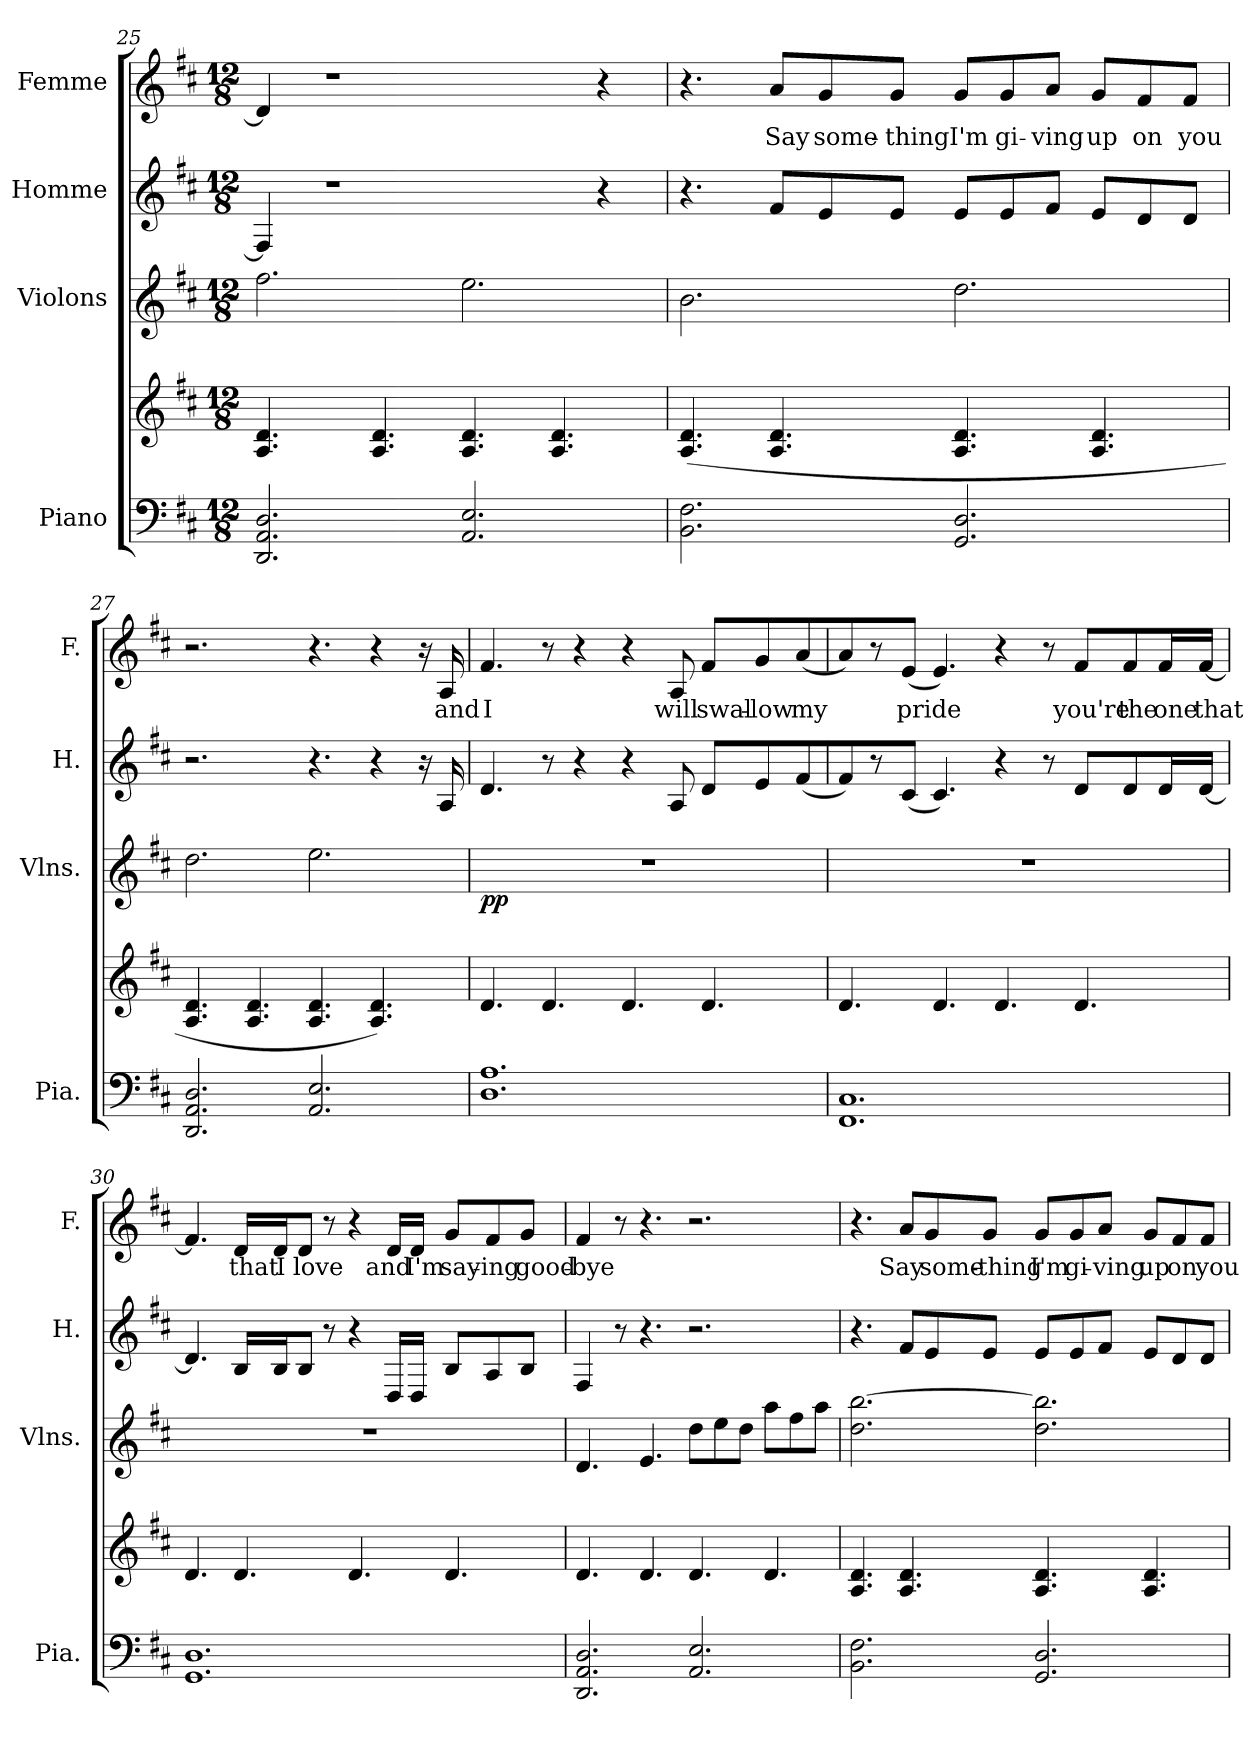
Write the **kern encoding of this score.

**kern	**kern	**kern	**dynam	**kern	**kern	**text
*part4	*part4	*part3	*part3	*part2	*part1	*part1
*staff5	*staff4	*staff3	*staff3	*staff2	*staff1	*staff1
*I"Piano	*	*I"Violons	*	*I"Homme	*I"Femme	*
*I'Pia.	*	*I'Vlns.	*	*I'H.	*I'F.	*
*clefF4	*clefG2	*clefG2	*	*clefG2	*clefG2	*
*k[f#c#]	*k[f#c#]	*k[f#c#]	*	*k[f#c#]	*k[f#c#]	*
*M12/8	*M12/8	*M12/8	*	*M12/8	*M12/8	*
=25	=25	=25	=25	=25	=25	=25
2.DD/ 2.AA/ 2.D/	4.A/ 4.d/	2.ff#\	.	4F#/]	4d/]	.
.	.	.	.	1r	1r	.
.	4.A/ 4.d/	.	.	.	.	.
2.AA/ 2.E/	4.A/ 4.d/	2.ee\	.	.	.	.
.	4.A/ 4.d/	.	.	.	.	.
.	.	.	.	4r	4r	.
=26	=26	=26	=26	=26	=26	=26
2.BB\ 2.F#\	(4.A/ 4.d/	2.b\	.	4.r	4.r	.
.	4.A/ 4.d/	.	.	8f#/L	8a/L	Say
.	.	.	.	8e/	8g/	some-
.	.	.	.	8e/J	8g/J	-thing
2.GG/ 2.D/	4.A/ 4.d/	2.dd\	.	8e/L	8g/L	I'm
.	.	.	.	8e/	8g/	gi-
.	.	.	.	8f#/J	8a/J	-ving
.	4.A/ 4.d/	.	.	8e/L	8g/L	up
.	.	.	.	8d/	8f#/	on
.	.	.	.	8d/J	8f#/J	you
!!LO:LB:g=z
=27	=27	=27	=27	=27	=27	=27
2.DD/ 2.AA/ 2.D/	4.A/ 4.d/	2.dd\	.	2.r	2.r	.
.	4.A/ 4.d/	.	.	.	.	.
2.AA/ 2.E/	4.A/ 4.d/	2.ee\	.	4.r	4.r	.
.	4.A/ 4.d/)	.	.	4r	4r	.
.	.	.	.	16r	16r	.
.	.	.	.	16A/	16A/	and
=28	=28	=28	=28	=28	=28	=28
!	!	!	!LO:DY:b	!	!	!
1.D 1.A	4.d/	1.r	pp	4.d/	4.f#/	I
.	4.d/	.	.	8r	8r	.
.	.	.	.	4r	4r	.
.	4.d/	.	.	4r	4r	.
.	.	.	.	8A/	8A/	will
.	4.d/	.	.	8d/L	8f#/L	swal-
.	.	.	.	8e/	8g/	-low
.	.	.	.	(8f#/	(8a/	my
=29	=29	=29	=29	=29	=29	=29
1.FF# 1.C#	4.d/	1.r	.	8f#/)	8a/)	.
.	.	.	.	8r	8r	.
.	.	.	.	(8c#/J	(8e/J	pride
.	4.d/	.	.	4.c#/)	4.e/)	.
.	4.d/	.	.	4r	4r	.
.	.	.	.	8r	8r	.
.	4.d/	.	.	8d/L	8f#/L	you're
.	.	.	.	8d/	8f#/	the
.	.	.	.	16d/L	16f#/L	one
.	.	.	.	[16d/JJ	[16f#/JJ	that
!!LO:LB:g=z
=30	=30	=30	=30	=30	=30	=30
1.GG 1.D	4.d/	1.r	.	4.d/]	4.f#/]	.
.	4.d/	.	.	16B/LL	16d/LL	that
.	.	.	.	16B/J	16d/J	I
.	.	.	.	8B/J	8d/J	love
.	.	.	.	8r	8r	.
.	4.d/	.	.	4r	4r	.
.	.	.	.	16D/LL	16d/LL	and
.	.	.	.	16D/JJ	16d/JJ	I'm
.	4.d/	.	.	8B/L	8g/L	say-
.	.	.	.	8A/	8f#/	-ing
.	.	.	.	8B/J	8g/J	good-
=31	=31	=31	=31	=31	=31	=31
2.DD/ 2.AA/ 2.D/	4.d/	4.d/	.	4F#/	4f#/	-bye
.	.	.	.	8r	8r	.
.	4.d/	4.e/	.	4.r	4.r	.
2.AA/ 2.E/	4.d/	8dd\L	.	2.r	2.r	.
.	.	8ee\	.	.	.	.
.	.	8dd\J	.	.	.	.
.	4.d/	8aa\L	.	.	.	.
.	.	8ff#\	.	.	.	.
.	.	8aa\J	.	.	.	.
=32	=32	=32	=32	=32	=32	=32
2.BB\ 2.F#\	4.A/ 4.d/	2.dd\ [2.bb\	.	4.r	4.r	.
.	4.A/ 4.d/	.	.	8f#/L	8a/L	Say
.	.	.	.	8e/	8g/	some-
.	.	.	.	8e/J	8g/J	-thing
2.GG/ 2.D/	4.A/ 4.d/	2.dd\ 2.bb\]	.	8e/L	8g/L	I'm
.	.	.	.	8e/	8g/	gi-
.	.	.	.	8f#/J	8a/J	-ving
.	4.A/ 4.d/	.	.	8e/L	8g/L	up
.	.	.	.	8d/	8f#/	on
.	.	.	.	8d/J	8f#/J	you
=	=	=	=	=	=	=
*-	*-	*-	*-	*-	*-	*-
